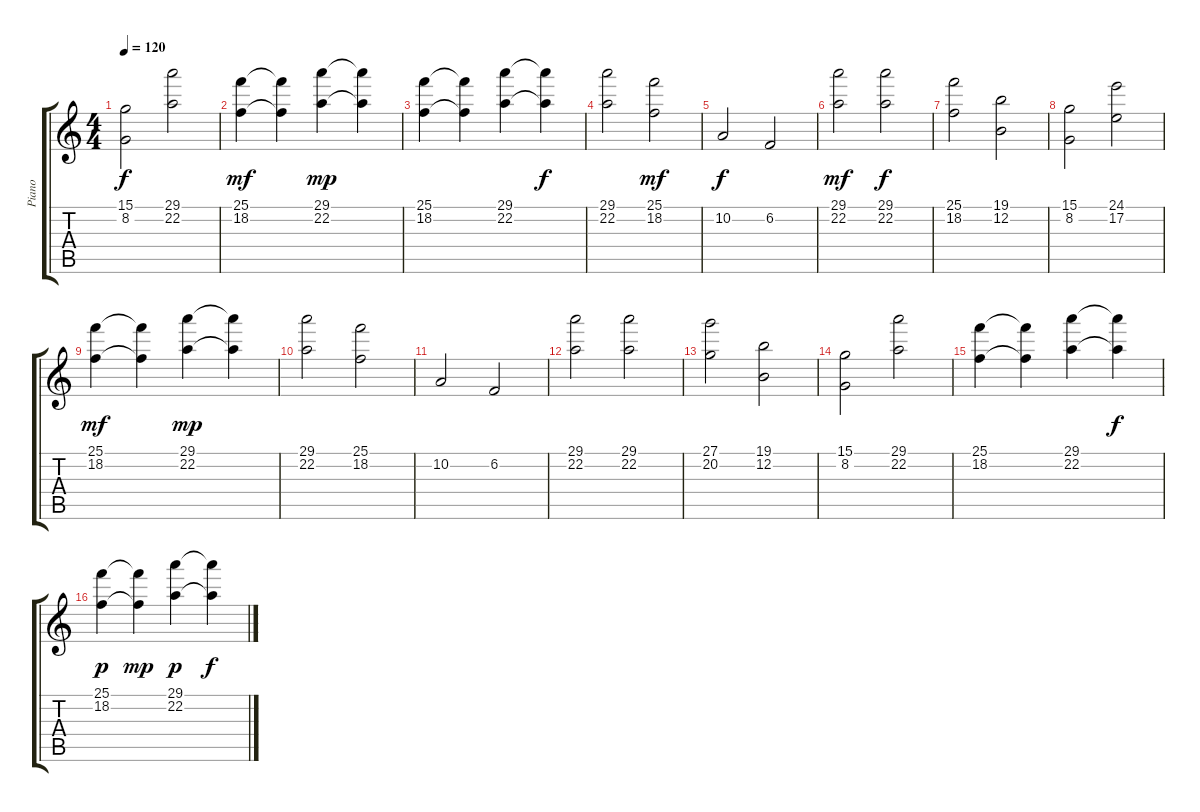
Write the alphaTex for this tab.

\track ("Piano" "Piano") {instrument brightacousticpiano}
\staff {score tabs}
\tuning (E4 B3 G3 D3 A2 E2) {hide}
\ts (4 4)
\tempo 120
\clef g2
\ks c
(15.1 8.2).2{dy f} (29.1 22.2).2 |
(25.1 18.2).4{dy mf} (25.1{t} 18.2{t}).4 (29.1 22.2).4{dy mp} (29.1{t} 22.2{t}).4 |
(25.1 18.2).4 (25.1{t} 18.2{t}).4 (29.1 22.2).4 (29.1{t} 22.2{t}).4{dy f} |
(29.1 22.2).2 (25.1 18.2).2{dy mf} |
10.2.2{dy f} 6.2.2 |
(29.1 22.2).2{dy mf} (29.1 22.2).2{dy f} |
(25.1 18.2).2 (19.1 12.2).2 |
(15.1 8.2).2 (24.1 17.2).2 |
(25.1 18.2).4{dy mf} (25.1{t} 18.2{t}).4 (29.1 22.2).4{dy mp} (29.1{t} 22.2{t}).4 |
(29.1 22.2).2 (25.1 18.2).2 |
10.2.2 6.2.2 |
(29.1 22.2).2 (29.1 22.2).2 |
(27.1 20.2).2 (19.1 12.2).2 |
(15.1 8.2).2 (29.1 22.2).2 |
(25.1 18.2).4 (25.1{t} 18.2{t}).4 (29.1 22.2).4 (29.1{t} 22.2{t}).4{dy f} |
(25.1 18.2).4{dy p} (25.1{t} 18.2{t}).4{dy mp} (29.1 22.2).4{dy p} (29.1{t} 22.2{t}).4{dy f}
